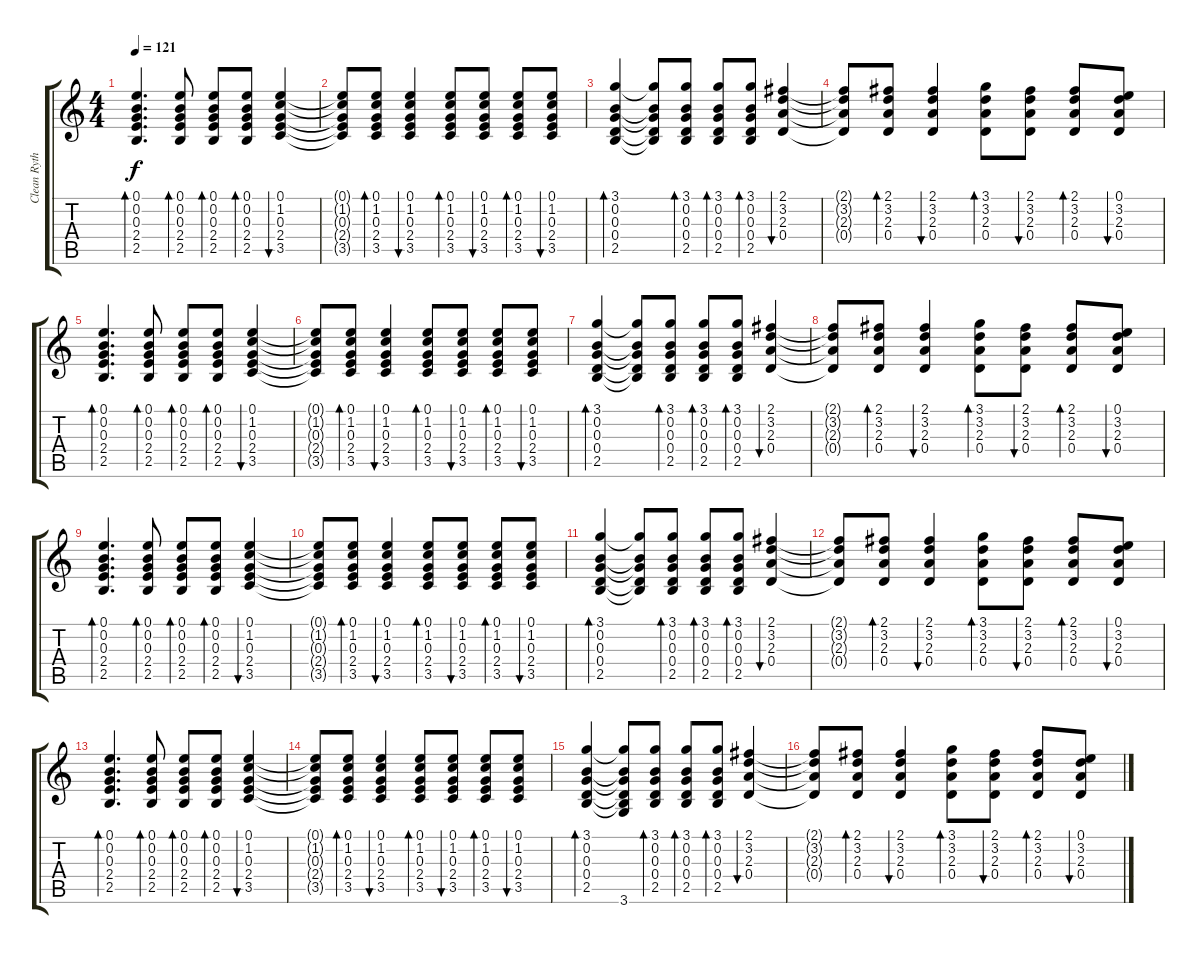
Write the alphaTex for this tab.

\track ("Clean Rythm Guitar" "Clean Ryth") {instrument acousticguitarsteel}
\staff {score tabs}
\tuning (E4 B3 G3 D3 A2 E2) {hide}
\ts (4 4)
\tempo 121
\clef g2
\ks c
(0.1 0.2 0.3 2.4 2.5).4{d bd 60 dy f} (0.1 0.2 0.3 2.4 2.5).8{bd 60} (0.1 0.2 0.3 2.4 2.5).8{bd 60} (0.1 0.2 0.3 2.4 2.5).8{bd 60} (0.1 1.2 0.3 2.4 3.5).4{bu 60} |
(0.1{t} 1.2{t} 0.3{t} 2.4{t} 3.5{t}).8 (0.1 1.2 0.3 2.4 3.5).8{bd 60} (0.1 1.2 0.3 2.4 3.5).4{bu 60} (0.1 1.2 0.3 2.4 3.5).8{bd 60} (0.1 1.2 0.3 2.4 3.5).8{bu 60} (0.1 1.2 0.3 2.4 3.5).8{bd 60} (0.1 1.2 0.3 2.4 3.5).8{bu 60} |
(3.1 0.2 0.3 0.4 2.5).4{bd 60} (3.1{t} 0.2{t} 0.3{t} 0.4{t} 2.5{t}).8 (3.1 0.2 0.3 0.4 2.5).8{bd 60} (3.1 0.2 0.3 0.4 2.5).8{bd 60} (3.1 0.2 0.3 0.4 2.5).8{bd 60} (2.1 3.2 2.3 0.4).4{bu 60} |
(2.1{t} 3.2{t} 2.3{t} 0.4{t}).8 (2.1 3.2 2.3 0.4).8{bd 60} (2.1 3.2 2.3 0.4).4{bu 60} (3.1 3.2 2.3 0.4).8{bd 60} (2.1 3.2 2.3 0.4).8{bu 60} (2.1 3.2 2.3 0.4).8{bd 60} (0.1 3.2 2.3 0.4).8{bu 60} |
(0.1 0.2 0.3 2.4 2.5).4{d bd 60} (0.1 0.2 0.3 2.4 2.5).8{bd 60} (0.1 0.2 0.3 2.4 2.5).8{bd 60} (0.1 0.2 0.3 2.4 2.5).8{bd 60} (0.1 1.2 0.3 2.4 3.5).4{bu 60} |
(0.1{t} 1.2{t} 0.3{t} 2.4{t} 3.5{t}).8 (0.1 1.2 0.3 2.4 3.5).8{bd 60} (0.1 1.2 0.3 2.4 3.5).4{bu 60} (0.1 1.2 0.3 2.4 3.5).8{bd 60} (0.1 1.2 0.3 2.4 3.5).8{bu 60} (0.1 1.2 0.3 2.4 3.5).8{bd 60} (0.1 1.2 0.3 2.4 3.5).8{bu 60} |
(3.1 0.2 0.3 0.4 2.5).4{bd 60} (3.1{t} 0.2{t} 0.3{t} 0.4{t} 2.5{t}).8 (3.1 0.2 0.3 0.4 2.5).8{bd 60} (3.1 0.2 0.3 0.4 2.5).8{bd 60} (3.1 0.2 0.3 0.4 2.5).8{bd 60} (2.1 3.2 2.3 0.4).4{bu 60} |
(2.1{t} 3.2{t} 2.3{t} 0.4{t}).8 (2.1 3.2 2.3 0.4).8{bd 60} (2.1 3.2 2.3 0.4).4{bu 60} (3.1 3.2 2.3 0.4).8{bd 60} (2.1 3.2 2.3 0.4).8{bu 60} (2.1 3.2 2.3 0.4).8{bd 60} (0.1 3.2 2.3 0.4).8{bu 60} |
(0.1 0.2 0.3 2.4 2.5).4{d bd 60} (0.1 0.2 0.3 2.4 2.5).8{bd 60} (0.1 0.2 0.3 2.4 2.5).8{bd 60} (0.1 0.2 0.3 2.4 2.5).8{bd 60} (0.1 1.2 0.3 2.4 3.5).4{bu 60} |
(0.1{t} 1.2{t} 0.3{t} 2.4{t} 3.5{t}).8 (0.1 1.2 0.3 2.4 3.5).8{bd 60} (0.1 1.2 0.3 2.4 3.5).4{bu 60} (0.1 1.2 0.3 2.4 3.5).8{bd 60} (0.1 1.2 0.3 2.4 3.5).8{bu 60} (0.1 1.2 0.3 2.4 3.5).8{bd 60} (0.1 1.2 0.3 2.4 3.5).8{bu 60} |
(3.1 0.2 0.3 0.4 2.5).4{bd 60} (3.1{t} 0.2{t} 0.3{t} 0.4{t} 2.5{t}).8 (3.1 0.2 0.3 0.4 2.5).8{bd 60} (3.1 0.2 0.3 0.4 2.5).8{bd 60} (3.1 0.2 0.3 0.4 2.5).8{bd 60} (2.1 3.2 2.3 0.4).4{bu 60} |
(2.1{t} 3.2{t} 2.3{t} 0.4{t}).8 (2.1 3.2 2.3 0.4).8{bd 60} (2.1 3.2 2.3 0.4).4{bu 60} (3.1 3.2 2.3 0.4).8{bd 60} (2.1 3.2 2.3 0.4).8{bu 60} (2.1 3.2 2.3 0.4).8{bd 60} (0.1 3.2 2.3 0.4).8{bu 60} |
(0.1 0.2 0.3 2.4 2.5).4{d bd 60} (0.1 0.2 0.3 2.4 2.5).8{bd 60} (0.1 0.2 0.3 2.4 2.5).8{bd 60} (0.1 0.2 0.3 2.4 2.5).8{bd 60} (0.1 1.2 0.3 2.4 3.5).4{bu 60} |
(0.1{t} 1.2{t} 0.3{t} 2.4{t} 3.5{t}).8 (0.1 1.2 0.3 2.4 3.5).8{bd 60} (0.1 1.2 0.3 2.4 3.5).4{bu 60} (0.1 1.2 0.3 2.4 3.5).8{bd 60} (0.1 1.2 0.3 2.4 3.5).8{bu 60} (0.1 1.2 0.3 2.4 3.5).8{bd 60} (0.1 1.2 0.3 2.4 3.5).8{bu 60} |
(3.1 0.2 0.3 0.4 2.5).4{bd 60} (3.1{t} 0.2{t} 0.3{t} 0.4{t} 2.5{t} 3.6).8 (3.1 0.2 0.3 0.4 2.5).8{bd 60} (3.1 0.2 0.3 0.4 2.5).8{bd 60} (3.1 0.2 0.3 0.4 2.5).8{bd 60} (2.1 3.2 2.3 0.4).4{bu 60} |
(2.1{t} 3.2{t} 2.3{t} 0.4{t}).8 (2.1 3.2 2.3 0.4).8{bd 60} (2.1 3.2 2.3 0.4).4{bu 60} (3.1 3.2 2.3 0.4).8{bd 60} (2.1 3.2 2.3 0.4).8{bu 60} (2.1 3.2 2.3 0.4).8{bd 60} (0.1 3.2 2.3 0.4).8{bu 60}
